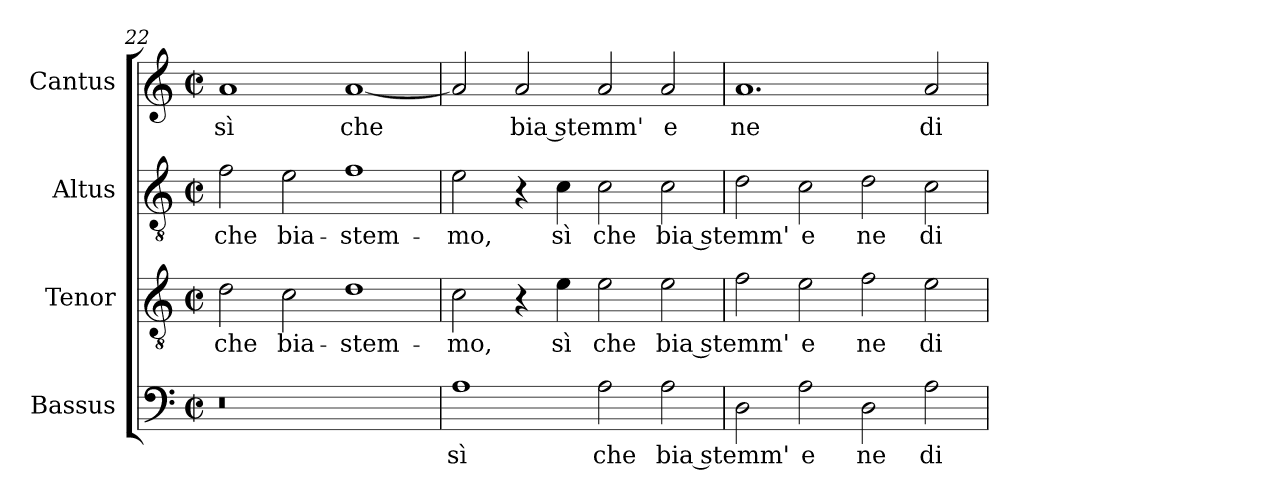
**kern	**text	**kern	**text	**kern	**text	**kern	**text
*part4	*part4	*part3	*part3	*part2	*part2	*part1	*part1
*staff4	*staff4	*staff3	*staff3	*staff2	*staff2	*staff1	*staff1
*I"Bassus	*	*I"Tenor	*	*I"Altus	*	*I"Cantus	*
*clefF4	*	*clefGv2	*	*clefGv2	*	*clefG2	*
*M2/2	*	*M2/2	*	*M2/2	*	*M2/2	*
*met(c|)	*	*met(c|)	*	*met(c|)	*	*met(c|)	*
=22	=22	=22	=22	=22	=22	=22	=22
!	!	!	!LO:LY:b:cj	!	!LO:LY:b:cj	!	!LO:LY:b:cj
0r	.	2d\	che	2f\	che	1a	sì
!	!	!	!LO:LY:b:cj	!	!LO:LY:b:cj	!	!
.	.	2c\	bia-	2e\	bia-	.	.
!	!	!	!LO:LY:b:cj	!	!LO:LY:b:cj	!	!LO:LY:b:cj
.	.	1d	-stem-	1f	-stem-	[>1a	che
!!LO:PB:g=z
=23	=23	=23	=23	=23	=23	=23	=23
!	!LO:LY:b:cj	!	!LO:LY:b:cj	!	!LO:LY:b:cj	!	!
1A	sì	2c\	-mo,	2e\	-mo,	2a/]	.
!	!	!	!	!	!	!	!LO:LY:b:cj
.	.	4r	.	4r	.	2a/	bia stemm'
!	!	!	!LO:LY:b:cj	!	!LO:LY:b:cj	!	!
.	.	4e\	sì	4c\	sì	.	.
!	!LO:LY:b:cj	!	!LO:LY:b:cj	!	!LO:LY:b:cj	!	!
2A\	che	2e\	che	2c\	che	2a/	.
!	!LO:LY:b:cj	!	!LO:LY:b:cj	!	!LO:LY:b:cj	!	!LO:LY:b:cj
2A\	bia stemm'	2e\	bia stemm'	2c\	bia stemm'	2a/	e
=24	=24	=24	=24	=24	=24	=24	=24
!	!	!	!	!	!	!	!LO:LY:b:cj
2D\	.	2f\	.	2d\	.	1.a	ne
!	!LO:LY:b:cj	!	!LO:LY:b:cj	!	!LO:LY:b:cj	!	!
2A\	e	2e\	e	2c\	e	.	.
!	!LO:LY:b:cj	!	!LO:LY:b:cj	!	!LO:LY:b:cj	!	!
2D\	ne	2f\	ne	2d\	ne	.	.
!	!LO:LY:b:cj	!	!LO:LY:b:cj	!	!LO:LY:b:cj	!	!LO:LY:b:cj
2A\	di-	2e\	di-	2c\	di	2a/	di
=	=	=	=	=	=	=	=
*-	*-	*-	*-	*-	*-	*-	*-
